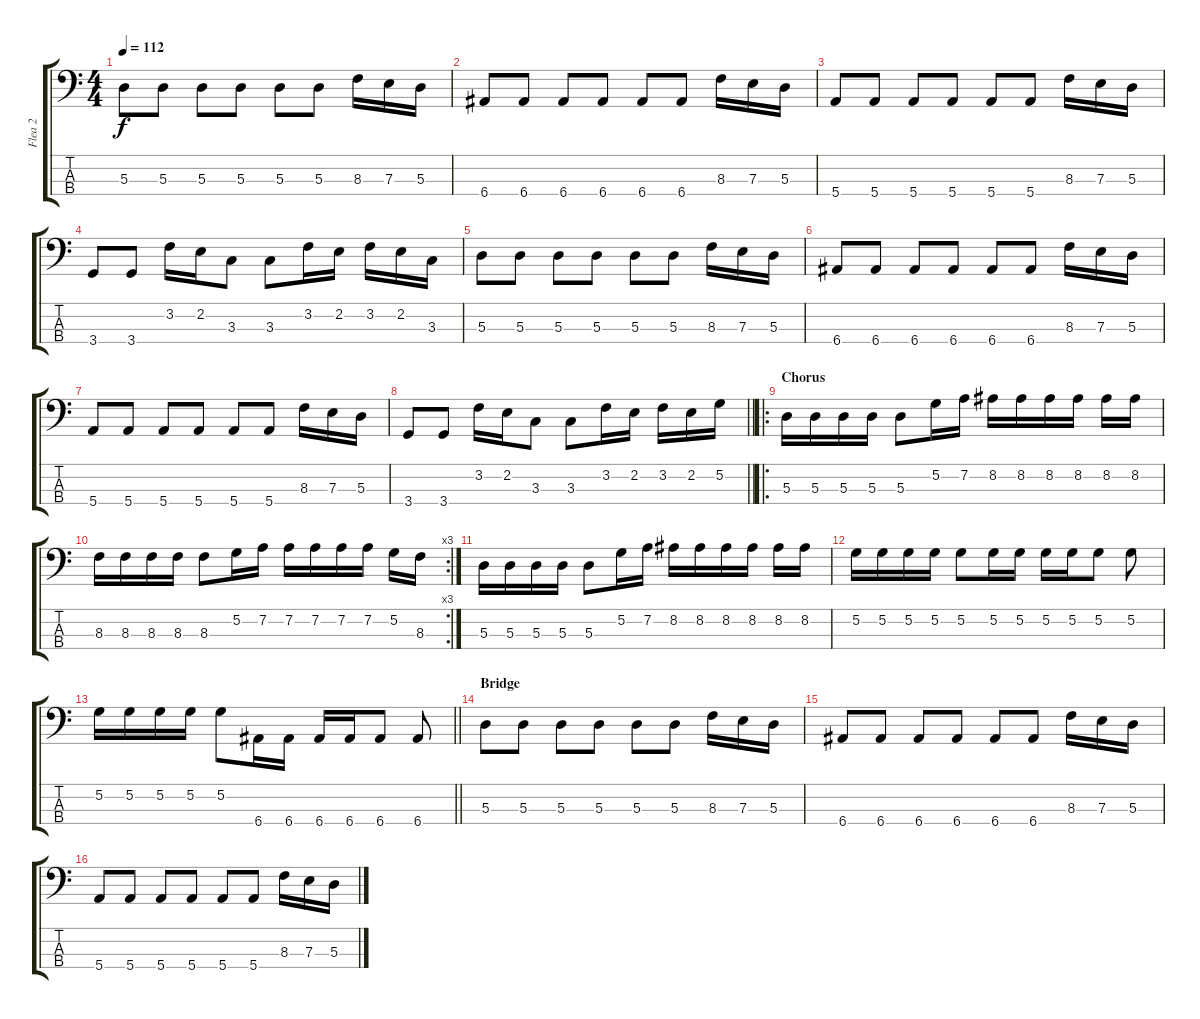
\track ("Flea 2" "Flea 2") {instrument slapbass2}
\staff {score tabs}
\tuning (G2 D2 A1 E1) {hide}
\ts (4 4)
\tempo 112
\clef f4
\ks c
5.3.8{dy f} 5.3.8 5.3.8 5.3.8 5.3.8 5.3.8 8.3.16 7.3.16 5.3.16 |
6.4.8 6.4.8 6.4.8 6.4.8 6.4.8 6.4.8 8.3.16 7.3.16 5.3.16 |
5.4.8 5.4.8 5.4.8 5.4.8 5.4.8 5.4.8 8.3.16 7.3.16 5.3.16 |
3.4.8 3.4.8 3.2.16 2.2.16 3.3.8 3.3.8 3.2.16 2.2.16 3.2.16 2.2.16 3.3.16 |
5.3.8 5.3.8 5.3.8 5.3.8 5.3.8 5.3.8 8.3.16 7.3.16 5.3.16 |
6.4.8 6.4.8 6.4.8 6.4.8 6.4.8 6.4.8 8.3.16 7.3.16 5.3.16 |
5.4.8 5.4.8 5.4.8 5.4.8 5.4.8 5.4.8 8.3.16 7.3.16 5.3.16 |
\barLineRight lightlight
3.4.8 3.4.8 3.2.16 2.2.16 3.3.8 3.3.8 3.2.16 2.2.16 3.2.16 2.2.16 5.2.16 |
\ro
\section ("" "Chorus")
5.3.16{volume 3} 5.3.16 5.3.16 5.3.16 5.3.8 5.2.16 7.2.16 8.2.16 8.2.16 8.2.16 8.2.16 8.2.16 8.2.16 |
\rc 3
8.3.16 8.3.16 8.3.16 8.3.16 8.3.8 5.2.16 7.2.16 7.2.16 7.2.16 7.2.16 7.2.16 5.2.16 8.3.16 |
5.3.16 5.3.16 5.3.16 5.3.16 5.3.8 5.2.16 7.2.16 8.2.16 8.2.16 8.2.16 8.2.16 8.2.16 8.2.16 |
5.2.16 5.2.16 5.2.16 5.2.16 5.2.8 5.2.16 5.2.16 5.2.16 5.2.16 5.2.8 5.2.8 |
\barLineRight lightlight
5.2.16 5.2.16 5.2.16 5.2.16 5.2.8 6.4.16 6.4.16 6.4.16 6.4.16 6.4.8 6.4.8 |
\section ("" "Bridge")
5.3.8{volume 11} 5.3.8 5.3.8 5.3.8 5.3.8 5.3.8 8.3.16 7.3.16 5.3.16 |
6.4.8 6.4.8 6.4.8 6.4.8 6.4.8 6.4.8 8.3.16 7.3.16 5.3.16 |
5.4.8 5.4.8 5.4.8 5.4.8 5.4.8 5.4.8 8.3.16 7.3.16 5.3.16
